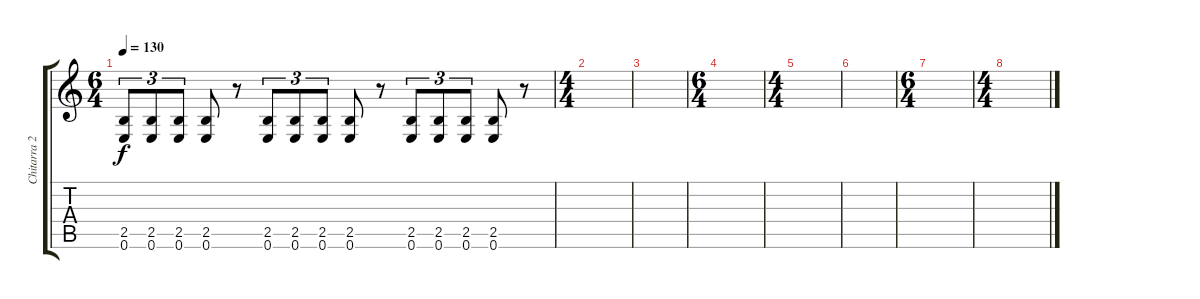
\track ("Chitarra 2" "Chitarra 2") {instrument overdrivenguitar}
\staff {score tabs}
\tuning (E4 B3 G3 D3 A2 E2) {hide}
\ts (6 4)
\tempo 130
\clef g2
\ks c
(2.5 0.6).8{tu (3 2) dy f} (2.5 0.6).8{tu (3 2)} (2.5 0.6).8{tu (3 2)} (2.5 0.6).8 r.8 (2.5 0.6).8{tu (3 2)} (2.5 0.6).8{tu (3 2)} (2.5 0.6).8{tu (3 2)} (2.5 0.6).8 r.8 (2.5 0.6).8{tu (3 2)} (2.5 0.6).8{tu (3 2)} (2.5 0.6).8{tu (3 2)} (2.5 0.6).8 r.8 |
\ts (4 4)
|
|
\ts (6 4)
|
\ts (4 4)
|
|
\ts (6 4)
|
\ts (4 4)
